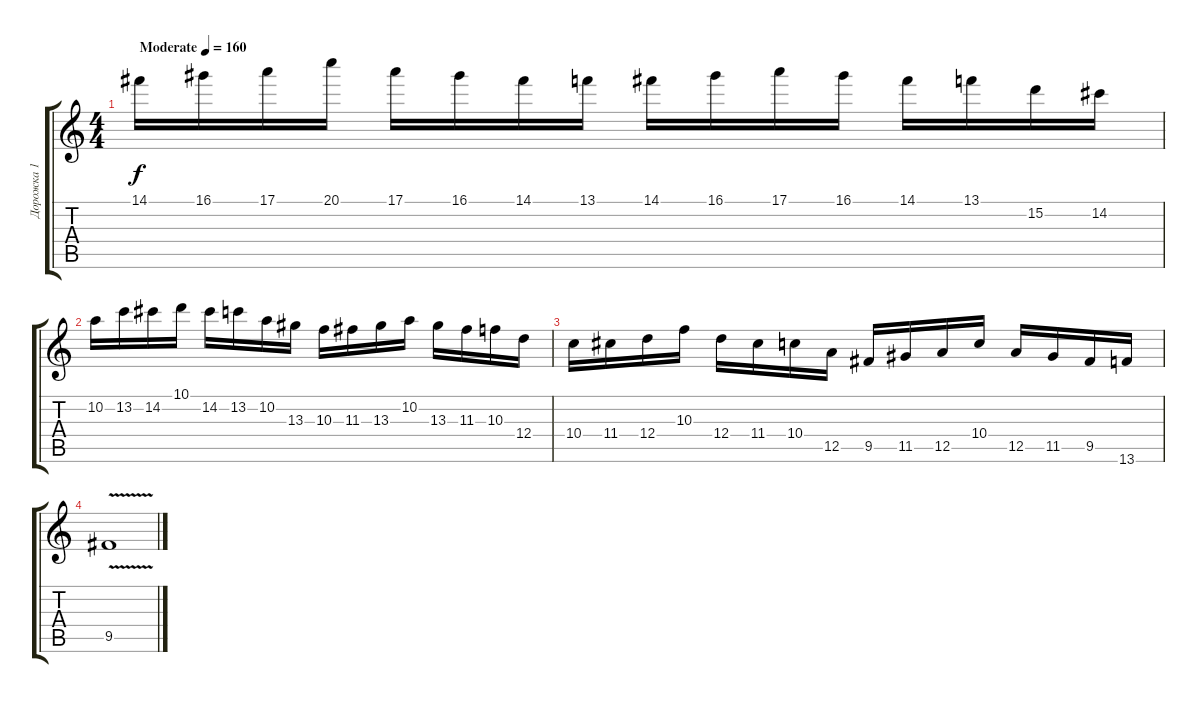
\track ("Дорожка 1" "Дорожка 1") {instrument overdrivenguitar}
\staff {score tabs}
\tuning (E4 B3 G3 D3 A2 E2) {hide}
\ts (4 4)
\tempo (160 "Moderate")
\clef g2
\ks c
14.1.16{dy f instrument overdrivenguitar} 16.1.16 17.1.16 20.1.16 17.1.16 16.1.16 14.1.16 13.1.16 14.1.16 16.1.16 17.1.16 16.1.16 14.1.16 13.1.16 15.2.16 14.2.16 |
10.2.16 13.2.16 14.2.16 10.1.16 14.2.16 13.2.16 10.2.16 13.3.16 10.3.16 11.3.16 13.3.16 10.2.16 13.3.16 11.3.16 10.3.16 12.4.16 |
10.4.16 11.4.16 12.4.16 10.3.16 12.4.16 11.4.16 10.4.16 12.5.16 9.5.16 11.5.16 12.5.16 10.4.16 12.5.16 11.5.16 9.5.16 13.6.16 |
9.5{v}.1
